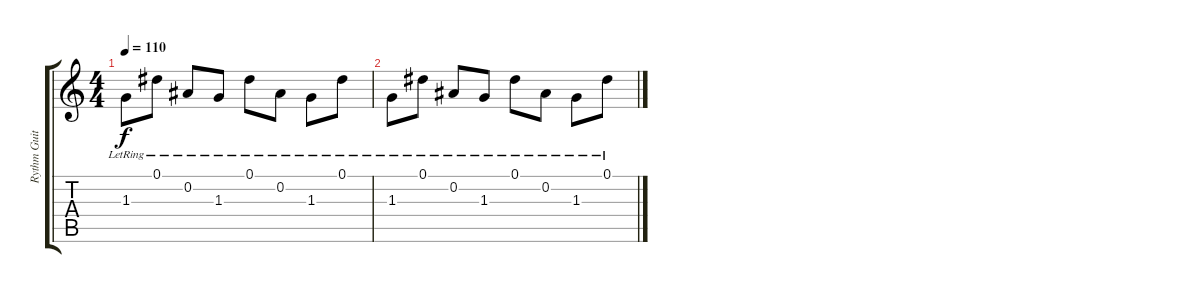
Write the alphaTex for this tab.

\track ("Rythm Guitar" "Rythm Guit") {instrument acousticguitarsteel}
\staff {score tabs}
\tuning (Eb4 Bb3 Gb3 Db3 Ab2 Eb2) {hide}
\ts (4 4)
\tempo 110
\clef g2
\ks c
1.3{lr}.8{dy f} 0.1{lr}.8 0.2{lr}.8 1.3{lr}.8 0.1{lr}.8 0.2{lr}.8 1.3{lr}.8 0.1{lr}.8 |
1.3{lr}.8 0.1{lr}.8 0.2{lr}.8 1.3{lr}.8 0.1{lr}.8 0.2{lr}.8 1.3{lr}.8 0.1{lr}.8
